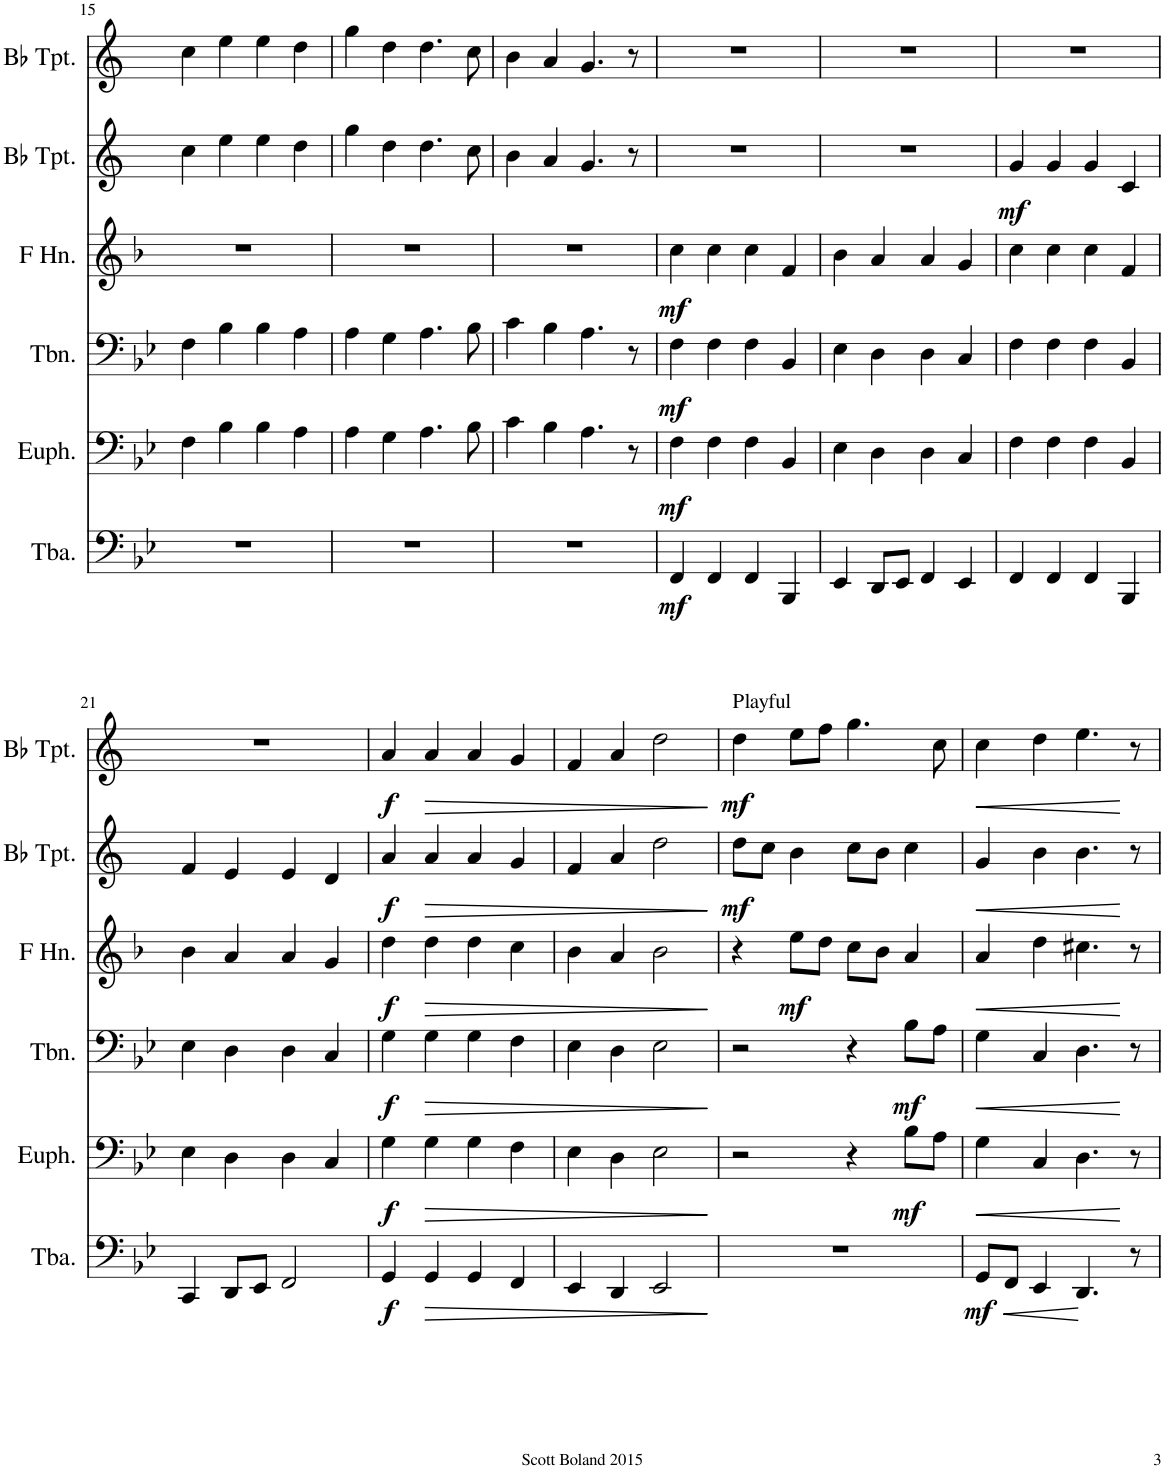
**kern	**dynam	**kern	**dynam	**kern	**dynam	**kern	**dynam	**kern	**dynam	**kern	**dynam
*part6	*part6	*part5	*part5	*part4	*part4	*part3	*part3	*part2	*part2	*part1	*part1
*staff6	*staff6	*staff5	*staff5	*staff4	*staff4	*staff3	*staff3	*staff2	*staff2	*staff1	*staff1
*I"Tuba	*	*I"Euphonium	*	*I"Trombone	*	*I"Horn in F	*	*I"Bb Trumpet	*	*I"Bb Trumpet	*
*I'Tba.	*	*I'Euph.	*	*I'Tbn.	*	*	*	*I'Bb Tpt.	*	*I'Bb Tpt.	*
!!LO:PB:g=z
*clefF4	*	*clefF4	*	*clefF4	*	*clefG2	*	*clefG2	*	*clefG2	*
*	*	*	*	*	*	*Trd4c7	*	*Trd1c2	*	*Trd1c2	*
*k[b-e-]	*	*k[b-e-]	*	*k[b-e-]	*	*k[b-]	*	*k[]	*	*k[]	*
*M4/4	*	*M4/4	*	*M4/4	*	*M4/4	*	*M4/4	*	*M4/4	*
=15	=15	=15	=15	=15	=15	=15	=15	=15	=15	=15	=15
1r	.	4F\	.	4F\	.	1r	.	4cc\	.	4cc\	.
.	.	4B-\	.	4B-\	.	.	.	4ee\	.	4ee\	.
.	.	4B-\	.	4B-\	.	.	.	4ee\	.	4ee\	.
.	.	4A\	.	4A\	.	.	.	4dd\	.	4dd\	.
=16	=16	=16	=16	=16	=16	=16	=16	=16	=16	=16	=16
1r	.	4A\	.	4A\	.	1r	.	4gg\	.	4gg\	.
.	.	4G\	.	4G\	.	.	.	4dd\	.	4dd\	.
.	.	4.A\	.	4.A\	.	.	.	4.dd\	.	4.dd\	.
.	.	8B-\	.	8B-\	.	.	.	8cc\	.	8cc\	.
=17	=17	=17	=17	=17	=17	=17	=17	=17	=17	=17	=17
1r	.	4c\	.	4c\	.	1r	.	4b\	.	4b\	.
.	.	4B-\	.	4B-\	.	.	.	4a/	.	4a/	.
.	.	4.A\	.	4.A\	.	.	.	4.g/	.	4.g/	.
.	.	8r	.	8r	.	.	.	8r	.	8r	.
=18	=18	=18	=18	=18	=18	=18	=18	=18	=18	=18	=18
!	!LO:DY:b	!	!LO:DY:b	!	!LO:DY:b	!	!LO:DY:b	!	!	!	!
4FF/	mf	4F\	mf	4F\	mf	4cc\	mf	1r	.	1r	.
4FF/	.	4F\	.	4F\	.	4cc\	.	.	.	.	.
4FF/	.	4F\	.	4F\	.	4cc\	.	.	.	.	.
4BBB-/	.	4BB-/	.	4BB-/	.	4f/	.	.	.	.	.
=19	=19	=19	=19	=19	=19	=19	=19	=19	=19	=19	=19
4EE-/	.	4E-\	.	4E-\	.	4b-\	.	1r	.	1r	.
8DD/L	.	4D\	.	4D\	.	4a/	.	.	.	.	.
8EE-/J	.	.	.	.	.	.	.	.	.	.	.
4FF/	.	4D\	.	4D\	.	4a/	.	.	.	.	.
4EE-/	.	4C/	.	4C/	.	4g/	.	.	.	.	.
=20	=20	=20	=20	=20	=20	=20	=20	=20	=20	=20	=20
!	!	!	!	!	!	!	!	!	!LO:DY:b	!	!
4FF/	.	4F\	.	4F\	.	4cc\	.	4g/	mf	1r	.
4FF/	.	4F\	.	4F\	.	4cc\	.	4g/	.	.	.
4FF/	.	4F\	.	4F\	.	4cc\	.	4g/	.	.	.
4BBB-/	.	4BB-/	.	4BB-/	.	4f/	.	4c/	.	.	.
!!LO:LB:g=z
=21	=21	=21	=21	=21	=21	=21	=21	=21	=21	=21	=21
4CC/	.	4E-\	.	4E-\	.	4b-\	.	4f/	.	1r	.
8DD/L	.	4D\	.	4D\	.	4a/	.	4e/	.	.	.
8EE-/J	.	.	.	.	.	.	.	.	.	.	.
2FF/	.	4D\	.	4D\	.	4a/	.	4e/	.	.	.
.	.	4C/	.	4C/	.	4g/	.	4d/	.	.	.
=22	=22	=22	=22	=22	=22	=22	=22	=22	=22	=22	=22
!	!LO:DY:b	!	!LO:DY:b	!	!LO:DY:b	!	!LO:DY:b	!	!LO:DY:b	!	!LO:DY:b
4GG/	f	4G\	f	4G\	f	4dd\	f	4a/	f	4a/	f
!	!LO:HP:b	!	!LO:HP:b	!	!LO:HP:b	!	!LO:HP:b	!	!LO:HP:b	!	!LO:HP:b
4GG/	>	4G\	>	4G\	>	4dd\	>	4a/	>	4a/	>
4GG/	.	4G\	.	4G\	.	4dd\	.	4a/	.	4a/	.
4FF/	.	4F\	.	4F\	.	4cc\	.	4g/	.	4g/	.
=23	=23	=23	=23	=23	=23	=23	=23	=23	=23	=23	=23
4EE-/	.	4E-\	.	4E-\	.	4b-\	.	4f/	.	4f/	.
4DD/	.	4D\	.	4D\	.	4a/	.	4a/	.	4a/	.
2EE-/	.	2E-\	.	2E-\	.	2b-\	.	2dd\	.	2dd\	.
.	]	.	]	.	]	.	]	.	]	.	]
=24	=24	=24	=24	=24	=24	=24	=24	=24	=24	=24	=24
!	!	!	!	!	!	!	!	!	!	!LO:TX:a:t=Playful	!
!	!	!	!	!	!	!	!	!	!LO:DY:b	!	!LO:DY:b
1r	.	2r	.	2r	.	4r	.	8dd\L	mf	4dd\	mf
.	.	.	.	.	.	.	.	8cc\J	.	.	.
!	!	!	!	!	!	!	!LO:DY:b	!	!	!	!
.	.	.	.	.	.	8ee\L	mf	4b\	.	8ee\L	.
.	.	.	.	.	.	8dd\J	.	.	.	8ff\J	.
.	.	4r	.	4r	.	8cc\L	.	8cc\L	.	4.gg\	.
.	.	.	.	.	.	8b-\J	.	8b\J	.	.	.
!	!	!	!LO:DY:b	!	!LO:DY:b	!	!	!	!	!	!
.	.	8B-\L	mf	8B-\L	mf	4a/	.	4cc\	.	.	.
.	.	8A\J	.	8A\J	.	.	.	.	.	8cc\	.
=25	=25	=25	=25	=25	=25	=25	=25	=25	=25	=25	=25
!	!LO:HP:b	!	!LO:HP:b	!	!LO:HP:b	!	!LO:HP:b	!	!LO:HP:b	!	!LO:HP:b
!	!LO:DY:n=1:b	!	!	!	!	!	!	!	!	!	!
8GG/L	< mf	4G\	<	4G\	<	4a/	<	4g/	<	4cc\	<
8FF/J	.	.	.	.	.	.	.	.	.	.	.
4EE-/	.	4C/	.	4C/	.	4dd\	.	4b\	.	4dd\	.
4.DD/	.	4.D\	.	4.D\	.	4.cc#X\	.	4.b\	.	4.ee\	.
8r	[	8r	[	8r	[	8r	[	8r	[	8r	[
=	=	=	=	=	=	=	=	=	=	=	=
*-	*-	*-	*-	*-	*-	*-	*-	*-	*-	*-	*-
